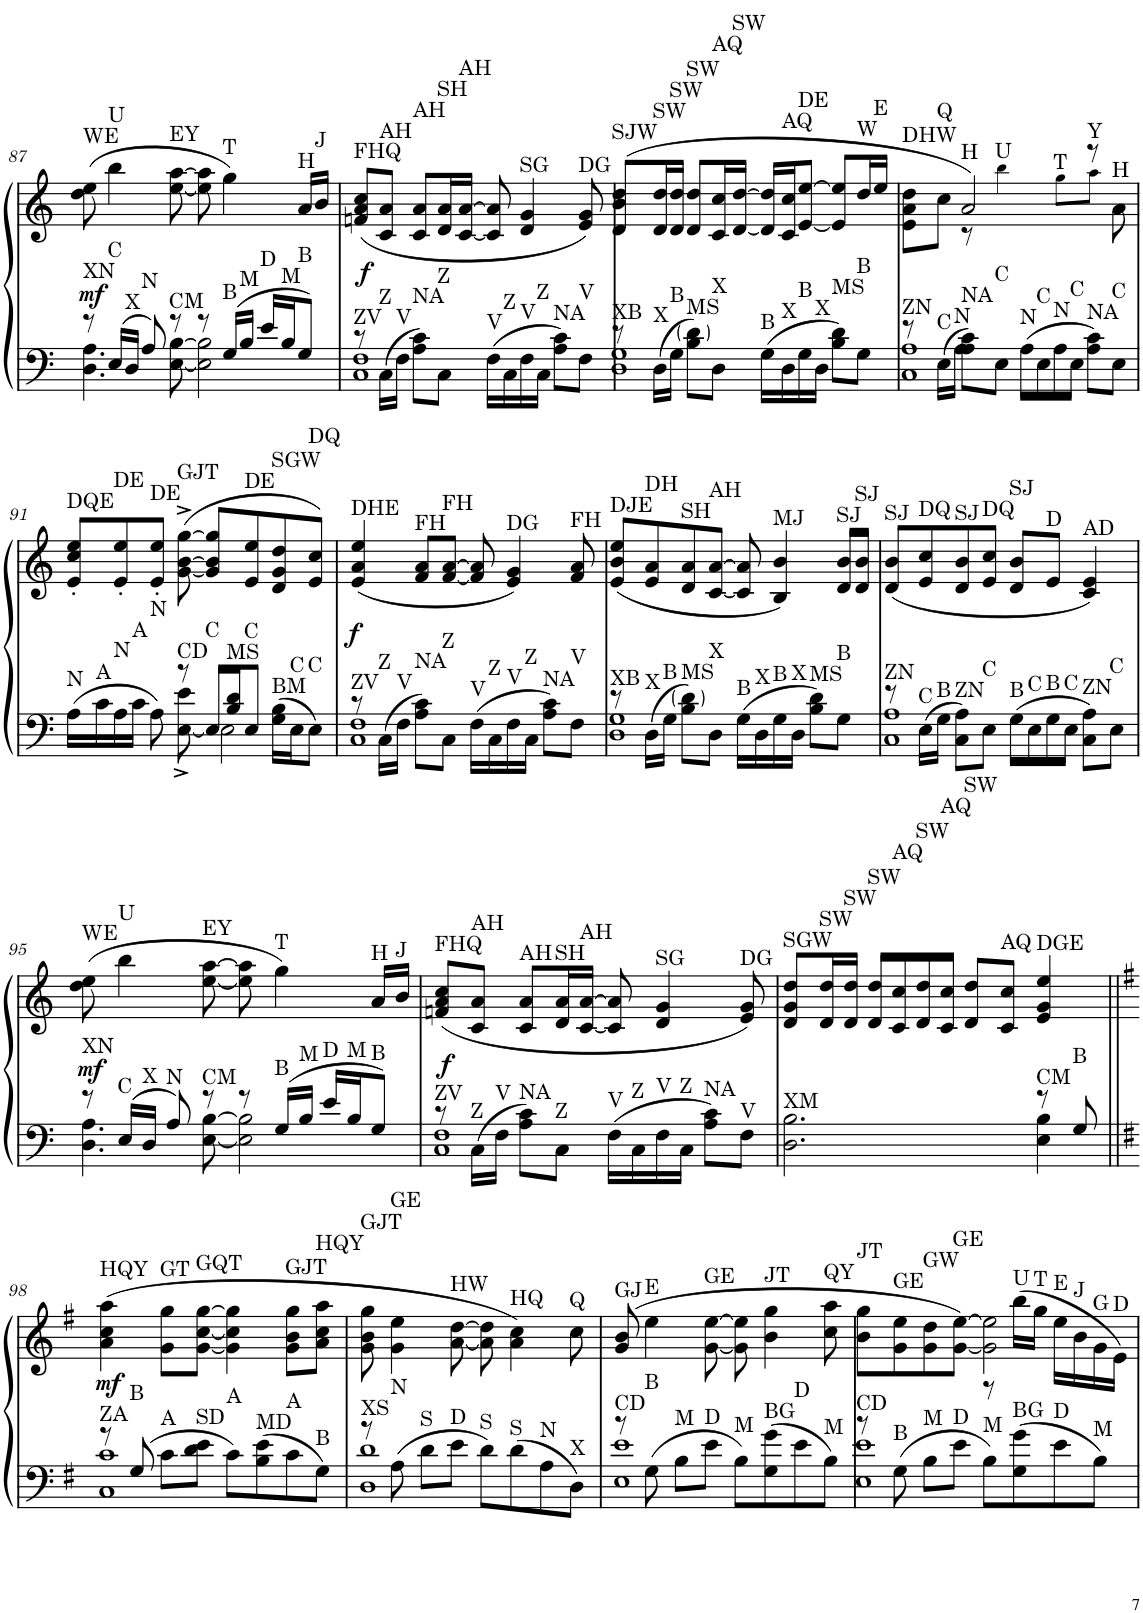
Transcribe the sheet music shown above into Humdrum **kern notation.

**kern	**kern	**dynam
*part1	*part1	*part1
*staff2	*staff1	*staff1/2
*I"Piano	*	*
*I'Pno.	*	*
!!LO:PB:g=z
*clefF4	*clefG2	*
*k[]	*k[]	*
*M4/4	*M4/4	*
=87	=87	=87
*^	*	*
!	!	!LO:TX:a:t=WE	!
!LO:TX:a:t=XN	!	!	!
!	!	!	!LO:DY:a=2
8r	4.D\ 4.A\	(8dd\ 8ee\	mf
!	!	!LO:TX:a:t=U	!
!LO:TX:a:t=C	!	!	!
16E/LL	.	4bb\	.
!LO:TX:a:t=X	!	!	!
16D/JJ	.	.	.
!LO:TX:a:t=N	!	!	!
8A/	.	.	.
!	!	!LO:TX:a:t=EY	!
!LO:TX:a:t=CM	!	!	!
8r	[8E\ [>8B\	[8ee\ [8aa\	.
8r	2E\] 2B\]	8ee\] 8aa\]	.
!	!	!LO:TX:a:t=T	!
!LO:TX:a:t=B	!	!	!
16G/LL	.	4gg\)	.
!LO:TX:a:t=M	!	!	!
16B/JJ	.	.	.
!LO:TX:a:t=D	!	!	!
16e/LL	.	.	.
!LO:TX:a:t=M	!	!	!
16B/J	.	.	.
!	!	!LO:TX:a:t=H	!
!LO:TX:a:t=B	!	!	!
8G/J	.	16a/LL	.
!	!	!LO:TX:a:t=J	!
.	.	16b/JJ	.
=88	=88	=88	=88
!	!	!LO:TX:a:t=FHQ	!
!LO:TX:a:t=ZV	!	!	!
!	!	!	!LO:DY:b
8r	1C 1F	(8fn/ 8a/ 8cc/L	f
!	!	!LO:TX:a:t=AH	!
!LO:TX:a:t=Z	!	!	!
16C\LL	.	8c/ 8a/J	.
!LO:TX:a:t=V	!	!	!
16F\JJ	.	.	.
!	!	!LO:TX:a:t=AH	!
!LO:TX:a:t=NA	!	!	!
8A\ 8c\L	.	8c/ 8a/L	.
!	!	!LO:TX:a:t=SH	!
!LO:TX:a:t=Z	!	!	!
8C\J	.	16d/ 16a/L	.
!	!	!LO:TX:a:t=AH	!
.	.	[16c/ [16a/JJ	.
!LO:TX:a:t=V	!	!	!
16F\LL	.	8c/] 8a/]	.
!LO:TX:a:t=Z	!	!	!
16C\	.	.	.
!	!	!LO:TX:a:t=SG	!
!LO:TX:a:t=V	!	!	!
16F\	.	4d/ 4g/	.
!LO:TX:a:t=Z	!	!	!
16C\JJ	.	.	.
!LO:TX:a:t=NA	!	!	!
8A\ 8c\L	.	.	.
!	!	!LO:TX:a:t=DG	!
!LO:TX:a:t=V	!	!	!
8F\J	.	8e/ 8g/)	.
=89	=89	=89	=89
!	!	!LO:TX:a:t=SJW	!
!LO:TX:a:t=XB	!	!	!
8r	1D 1G	(8d/ 8b/ 8dd/L	.
!	!	!LO:TX:a:t=SW	!
!LO:TX:a:t=X	!	!	!
16D\LL	.	16d/ 16dd/L	.
!	!	!LO:TX:a:t=SW	!
!LO:TX:a:t=B	!	!	!
16G\JJ	.	16d/ 16dd/JJ	.
!	!	!LO:TX:a:t=SW	!
!LO:TX:a:t=MS	!	!	!
8B\ 8d\L	.	8d/ 8dd/L	.
!	!	!LO:TX:a:t=AQ	!
!LO:TX:a:t=X	!	!	!
8D\J	.	16c/ 16cc/L	.
!	!	!LO:TX:a:t=SW	!
.	.	[16d/ [16dd/JJ	.
!LO:TX:a:t=B	!	!	!
16G\LL	.	16d/] 16dd/]LL	.
!	!	!LO:TX:a:t=AQ	!
!LO:TX:a:t=X	!	!	!
16D\	.	16c/ 16cc/J	.
!	!	!LO:TX:a:t=DE	!
!LO:TX:a:t=B	!	!	!
16G\	.	[8e/ [8ee/J	.
!LO:TX:a:t=X	!	!	!
16D\JJ	.	.	.
!LO:TX:a:t=MS	!	!	!
8B\ 8d\L	.	8e/] 8ee/]L	.
!	!	!LO:TX:a:t=W	!
!LO:TX:a:t=B	!	!	!
8G\J	.	16dd/L	.
!	!	!LO:TX:a:t=E	!
.	.	16ee/JJ	.
=90	=90	=90	=90
*	*	*^	*
!	!	!LO:TX:a:t=DHW	!	!
!LO:TX:a:t=ZN	!	!	!	!
8r	1C 1A	8e\ 8a\ 8dd\L	4ryy	.
!	!	!LO:TX:a:t=Q	!	!
!LO:TX:a:t=C	!	!	!	!
16E\LL	.	8cc\J	.	.
!LO:TX:a:t=N	!	!	!	!
16A\JJ	.	.	.	.
!	!	!LO:TX:a:t=H	!	!
!LO:TX:a:t=NA	!	!	!	!
8A\ 8c\L	.	2a/)	8r	.
!	!	!	!LO:TX:a:t=U	!
!LO:TX:a:t=C	!	!	!	!
8E\J	.	.	4bb!\	.
!LO:TX:a:t=N	!	!	!	!
16A\LL	.	.	.	.
!LO:TX:a:t=C	!	!	!	!
16E\	.	.	.	.
!	!	!	!LO:TX:a:t=T	!
!LO:TX:a:t=N	!	!	!	!
16A\	.	.	8gg!\L	.
!LO:TX:a:t=C	!	!	!	!
16E\JJ	.	.	.	.
!	!	!LO:TX:a:t=Y	!	!
!LO:TX:a:t=NA	!	!	!	!
8A\ 8c\L	.	8r	8aa!\J	.
!	!	!LO:TX:a:t=H	!	!
!LO:TX:a:t=C	!	!	!	!
8E\J	.	8a\	8ryy	.
!!LO:LB:g=z
=91	=91	=91	=91	=91
!	!	!LO:TX:a:t=DQE	!	!
!LO:TX:a:t=N	!	!	!	!
*	*	*v	*v	*
16A\LL	4.ryy	8e/' 8cc/' 8ee/'L	.
!LO:TX:a:t=A	!	!	!
16c\	.	.	.
!	!	!LO:TX:a:t=DE	!
!LO:TX:a:t=N	!	!	!
16A\	.	8e/' 8ee/'	.
!LO:TX:a:t=A	!	!	!
16c\JJ	.	.	.
!	!	!LO:TX:a:t=DE	!
!LO:TX:a:t=N	!	!	!
8A\	.	8e/' 8ee/'J	.
!	!	!LO:TX:a:t=GJT	!
!LO:TX:a:t=CD	!	!	!
8r	[8E\^ 8e\^	([8g\^ [8b\^ [8gg\^	.
!LO:TX:a:t=C	!	!	!
16E/LL	2E\]	8g/] 8b/] 8gg/]L	.
!LO:TX:a:t=MS	!	!	!
16B/ 16d/J	.	.	.
!	!	!LO:TX:a:t=DE	!
!LO:TX:a:t=C	!	!	!
8E/J	.	8e/ 8ee/	.
!	!	!LO:TX:a:t=SGW	!
!LO:TX:a:t=BM	!	!	!
16G\ 16B\LL	.	8d/ 8g/ 8dd/	.
!LO:TX:a:t=C	!	!	!
16E\J	.	.	.
!	!	!LO:TX:a:t=DQ	!
!LO:TX:a:t=C	!	!	!
8E\J	.	8e/ 8cc/J)	.
=92	=92	=92	=92
!	!	!LO:TX:a:t=DHE	!
!LO:TX:a:t=ZV	!	!	!
!	!	!	!LO:DY:b
8r	1C 1F	(4e/ 4a/ 4ee/	f
!LO:TX:a:t=Z	!	!	!
16C\LL	.	.	.
!LO:TX:a:t=V	!	!	!
16F\JJ	.	.	.
!	!	!LO:TX:a:t=FH	!
!LO:TX:a:t=NA	!	!	!
8A\ 8c\L	.	8f/ 8a/L	.
!	!	!LO:TX:a:t=FH	!
!LO:TX:a:t=Z	!	!	!
8C\J	.	[8f/ [8a/J	.
!LO:TX:a:t=V	!	!	!
16F\LL	.	8f/] 8a/]	.
!LO:TX:a:t=Z	!	!	!
16C\	.	.	.
!	!	!LO:TX:a:t=DG	!
!LO:TX:a:t=V	!	!	!
16F\	.	4e/ 4g/)	.
!LO:TX:a:t=Z	!	!	!
16C\JJ	.	.	.
!LO:TX:a:t=NA	!	!	!
8A\ 8c\L	.	.	.
!	!	!LO:TX:a:t=FH	!
!LO:TX:a:t=V	!	!	!
8F\J	.	8f/ 8a/	.
=93	=93	=93	=93
!	!	!LO:TX:a:t=DJE	!
!LO:TX:a:t=XB	!	!	!
8r	1D 1G	(8e/ 8b/ 8ee/L	.
!	!	!LO:TX:a:t=DH	!
!LO:TX:a:t=X	!	!	!
16D\LL	.	8e/ 8a/	.
!LO:TX:a:t=B	!	!	!
16G\JJ	.	.	.
!	!	!LO:TX:a:t=SH	!
!LO:TX:a:t=MS	!	!	!
8B\ 8d\L	.	8d/ 8a/	.
!	!	!LO:TX:a:t=AH	!
!LO:TX:a:t=X	!	!	!
8D\J	.	[8c/ [8a/J	.
!LO:TX:a:t=B	!	!	!
16G\LL	.	8c/] 8a/]	.
!LO:TX:a:t=X	!	!	!
16D\	.	.	.
!	!	!LO:TX:a:t=MJ	!
!LO:TX:a:t=B	!	!	!
16G\	.	4B/ 4b/)	.
!LO:TX:a:t=X	!	!	!
16D\JJ	.	.	.
!LO:TX:a:t=MS	!	!	!
8B\ 8d\L	.	.	.
!	!	!LO:TX:a:t=SJ	!
!LO:TX:a:t=B	!	!	!
8G\J	.	16d/ 16b/LL	.
!	!	!LO:TX:a:t=SJ	!
.	.	16d/ 16b/JJ	.
=94	=94	=94	=94
!	!	!LO:TX:a:t=SJ	!
!LO:TX:a:t=ZN	!	!	!
8r	1C 1A	(8d/ 8b/L	.
!	!	!LO:TX:a:t=DQ	!
!LO:TX:a:t=C	!	!	!
16E\LL	.	8e/ 8cc/	.
!LO:TX:a:t=B	!	!	!
16G\JJ	.	.	.
!	!	!LO:TX:a:t=SJ	!
!LO:TX:a:t=ZN	!	!	!
8C\ 8A\L	.	8d/ 8b/	.
!	!	!LO:TX:a:t=DQ	!
!LO:TX:a:t=C	!	!	!
8E\J	.	8e/ 8cc/J	.
!	!	!LO:TX:a:t=SJ	!
!LO:TX:a:t=B	!	!	!
16G\LL	.	8d/ 8b/L	.
!LO:TX:a:t=C	!	!	!
16E\	.	.	.
!	!	!LO:TX:a:t=D	!
!LO:TX:a:t=B	!	!	!
16G\	.	8e/J	.
!LO:TX:a:t=C	!	!	!
16E\JJ	.	.	.
!	!	!LO:TX:a:t=AD	!
!LO:TX:a:t=ZN	!	!	!
8C\ 8A\L	.	4c/ 4e/)	.
!LO:TX:a:t=C	!	!	!
8E\J	.	.	.
!!LO:LB:g=z
=95	=95	=95	=95
!	!	!LO:TX:a:t=WE	!
!LO:TX:a:t=XN	!	!	!
!	!	!	!LO:DY:a=2
8r	4.D\ 4.A\	(8dd\ 8ee\	mf
!	!	!LO:TX:a:t=U	!
!LO:TX:a:t=C	!	!	!
16E/LL	.	4bb\	.
!LO:TX:a:t=X	!	!	!
16D/JJ	.	.	.
!LO:TX:a:t=N	!	!	!
8A/	.	.	.
!	!	!LO:TX:a:t=EY	!
!LO:TX:a:t=CM	!	!	!
8r	[8E\ [>8B\	[8ee\ [8aa\	.
8r	2E\] 2B\]	8ee\] 8aa\]	.
!	!	!LO:TX:a:t=T	!
!LO:TX:a:t=B	!	!	!
16G/LL	.	4gg\)	.
!LO:TX:a:t=M	!	!	!
16B/JJ	.	.	.
!LO:TX:a:t=D	!	!	!
16e/LL	.	.	.
!LO:TX:a:t=M	!	!	!
16B/J	.	.	.
!	!	!LO:TX:a:t=H	!
!LO:TX:a:t=B	!	!	!
8G/J	.	16a/LL	.
!	!	!LO:TX:a:t=J	!
.	.	16b/JJ	.
=96	=96	=96	=96
!	!	!LO:TX:a:t=FHQ	!
!LO:TX:a:t=ZV	!	!	!
!	!	!	!LO:DY:b
8r	1C 1F	(8fn/ 8a/ 8cc/L	f
!	!	!LO:TX:a:t=AH	!
!LO:TX:a:t=Z	!	!	!
16C\LL	.	8c/ 8a/J	.
!LO:TX:a:t=V	!	!	!
16F\JJ	.	.	.
!	!	!LO:TX:a:t=AH	!
!LO:TX:a:t=NA	!	!	!
8A\ 8c\L	.	8c/ 8a/L	.
!	!	!LO:TX:a:t=SH	!
!LO:TX:a:t=Z	!	!	!
8C\J	.	16d/ 16a/L	.
!	!	!LO:TX:a:t=AH	!
.	.	[16c/ [16a/JJ	.
!LO:TX:a:t=V	!	!	!
16F\LL	.	8c/] 8a/]	.
!LO:TX:a:t=Z	!	!	!
16C\	.	.	.
!	!	!LO:TX:a:t=SG	!
!LO:TX:a:t=V	!	!	!
16F\	.	4d/ 4g/	.
!LO:TX:a:t=Z	!	!	!
16C\JJ	.	.	.
!LO:TX:a:t=NA	!	!	!
8A\ 8c\L	.	.	.
!	!	!LO:TX:a:t=DG	!
!LO:TX:a:t=V	!	!	!
8F\J	.	8e/ 8g/)	.
=97	=97	=97	=97
!	!	!LO:TX:a:t=SGW	!
!LO:TX:a:t=XM	!	!	!
2.D\ 2.B\	2.ryy	8d/ 8g/ 8dd/L	.
!	!	!LO:TX:a:t=SW	!
.	.	16d/ 16dd/L	.
!	!	!LO:TX:a:t=SW	!
.	.	16d/ 16dd/JJ	.
!	!	!LO:TX:a:t=SW	!
.	.	16d/ 16dd/LL	.
!	!	!LO:TX:a:t=AQ	!
.	.	16c/ 16cc/	.
!	!	!LO:TX:a:t=SW	!
.	.	16d/ 16dd/	.
!	!	!LO:TX:a:t=AQ	!
.	.	16c/ 16cc/JJ	.
!	!	!LO:TX:a:t=SW	!
.	.	8d/ 8dd/L	.
!	!	!LO:TX:a:t=AQ	!
.	.	8c/ 8cc/J	.
!	!	!LO:TX:a:t=DGE	!
!LO:TX:a:t=CM	!	!	!
8r	4E\ 4B\	4e/ 4g/ 4ee/	.
!LO:TX:a:t=B	!	!	!
8G/	.	.	.
!!LO:LB:g=z
=98||	=98||	=98||	=98||
*k[f#]	*	*k[f#]	*
!	!	!LO:TX:a:t=HQY	!
!LO:TX:a:t=ZA	!	!	!
!	!	!	!LO:DY:b
8r	1C 1c	(4a\ 4cc\ 4aa\	mf
!LO:TX:a:t=B	!	!	!
8G/	.	.	.
!	!	!LO:TX:a:t=GT	!
!LO:TX:a:t=A	!	!	!
8c\L	.	8g\ 8gg\L	.
!	!	!LO:TX:a:t=GQT	!
!LO:TX:a:t=SD	!	!	!
8d\ 8e\J	.	[8g\ [<8cc\ [8gg\J	.
!LO:TX:a:t=A	!	!	!
8c\L	.	4g\] 4cc\] 4gg\]	.
!LO:TX:a:t=MD	!	!	!
8B\ 8e\	.	.	.
!	!	!LO:TX:a:t=GJT	!
!LO:TX:a:t=A	!	!	!
8c\	.	8g\ 8b\ 8gg\L	.
!	!	!LO:TX:a:t=HQY	!
!LO:TX:a:t=B	!	!	!
8G\J	.	8a\ 8cc\ 8aa\J	.
=99	=99	=99	=99
!	!	!LO:TX:a:t=GJT	!
!LO:TX:a:t=XS	!	!	!
8r	1D 1d	8g\ 8b\ 8gg\	.
!	!	!LO:TX:a:t=GE	!
!LO:TX:a:t=N	!	!	!
8A\	.	4g\ 4ee\	.
!LO:TX:a:t=S	!	!	!
8d\L	.	.	.
!	!	!LO:TX:a:t=HW	!
!LO:TX:a:t=D	!	!	!
8e\J	.	[8a\ [8dd\	.
!LO:TX:a:t=S	!	!	!
8d\L	.	8a\] 8dd\]	.
!	!	!LO:TX:a:t=HQ	!
!LO:TX:a:t=S	!	!	!
8d\	.	4a\ 4cc\)	.
!LO:TX:a:t=N	!	!	!
8A\	.	.	.
!	!	!LO:TX:a:t=Q	!
!LO:TX:a:t=X	!	!	!
8D\J	.	8cc\	.
=100	=100	=100	=100
!	!	!LO:TX:a:t=GJ	!
!LO:TX:a:t=CD	!	!	!
8r	1E 1e	(8g/ 8b/	.
!	!	!LO:TX:a:t=E	!
!LO:TX:a:t=B	!	!	!
8G\	.	4ee\	.
!LO:TX:a:t=M	!	!	!
8B\L	.	.	.
!	!	!LO:TX:a:t=GE	!
!LO:TX:a:t=D	!	!	!
8e\J	.	[8g\ [8ee\	.
!LO:TX:a:t=M	!	!	!
8B\L	.	8g\] 8ee\]	.
!	!	!LO:TX:a:t=JT	!
!LO:TX:a:t=BG	!	!	!
8G\ 8g\	.	4b\ 4gg\	.
!LO:TX:a:t=D	!	!	!
8e\	.	.	.
!	!	!LO:TX:a:t=QY	!
!LO:TX:a:t=M	!	!	!
8B\J	.	8cc\ 8aa\	.
=101	=101	=101	=101
*	*	*^	*
!	!	!LO:TX:a:t=JT	!	!
!LO:TX:a:t=CD	!	!	!	!
8r	1E 1e	8b\ 8gg\L	2ryy	.
!	!	!LO:TX:a:t=GE	!	!
!LO:TX:a:t=B	!	!	!	!
8G\	.	8g\ 8ee\	.	.
!	!	!LO:TX:a:t=GW	!	!
!LO:TX:a:t=M	!	!	!	!
8B\L	.	8g\ 8dd\	.	.
!	!	!LO:TX:a:t=GE	!	!
!LO:TX:a:t=D	!	!	!	!
8e\J	.	[8g\ [>8ee\J)	.	.
!LO:TX:a:t=M	!	!	!	!
8B\L	.	2g\] 2ee\]	8r	.
!	!	!	!LO:TX:a:t=U	!
!LO:TX:a:t=BG	!	!	!	!
8G\ 8g\	.	.	(>16bb\LL	.
!	!	!	!LO:TX:a:t=T	!
.	.	.	16gg\JJ	.
!	!	!	!LO:TX:a:t=E	!
!LO:TX:a:t=D	!	!	!	!
8e\	.	.	16ee\LL	.
!	!	!	!LO:TX:a:t=J	!
.	.	.	16b\	.
!	!	!	!LO:TX:a:t=G	!
!LO:TX:a:t=M	!	!	!	!
8B\J	.	.	16g\	.
!	!	!	!LO:TX:a:t=D	!
.	.	.	16e\JJ)	.
*v	*v	*	*	*
*	*v	*v	*
=	=	=
*-	*-	*-
